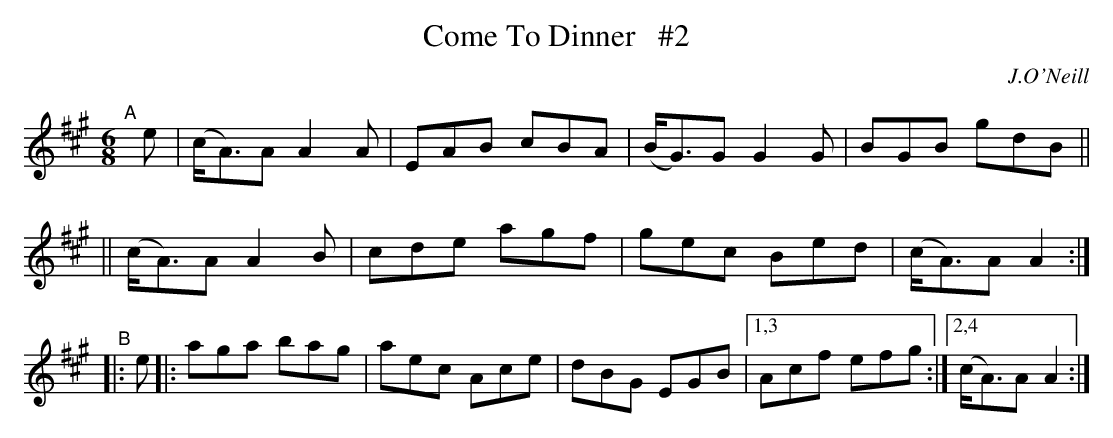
X:1
T: Come To Dinner   #2
O: J.O'Neill
M: 6/8
L: 1/8
K: A
"^A"[|] e \
|  (c<A)A A2A | EAB cBA | (B<G)G G2G | BGB gdB ||
|| (c<A)A A2B | cde agf | gec Bed | (c<A)A A2 :|
"^B"|: e \
|: aga bag | aec Ace | dBG EGB |[1,3 Acf efg :|[2,4 (c<A)A A2 :|
